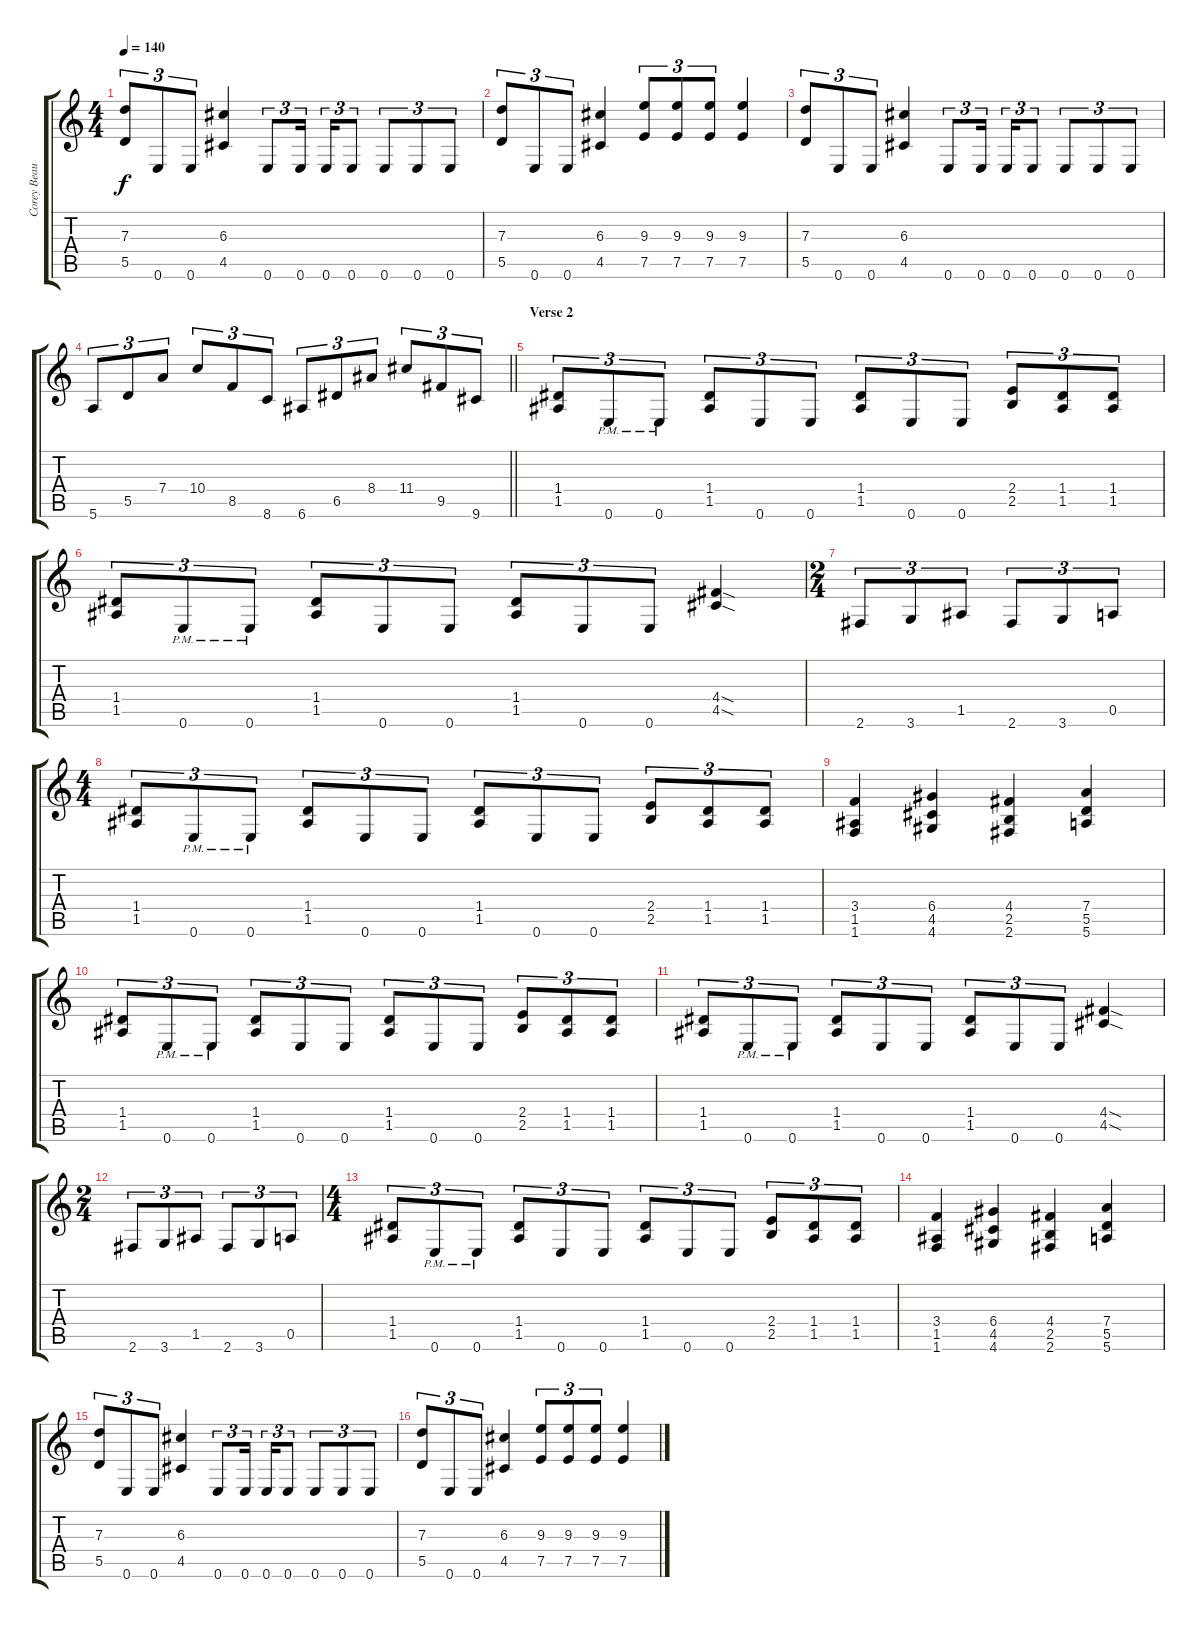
\track ("Corey Beaulieu" "Corey Beau") {instrument distortionguitar}
\staff {score tabs}
\tuning (E4 B3 G3 D3 A2 E2) {hide}
\ts (4 4)
\tempo 140
\clef g2
\ks c
(7.3 5.5).8{tu (3 2) dy f} 0.6.8{tu (3 2)} 0.6.8{tu (3 2)} (6.3 4.5).4 0.6.8{tu (3 2)} 0.6.16{tu (3 2) beam splitsecondary} 0.6.16{tu (3 2)} 0.6.8{tu (3 2)} 0.6.8{tu (3 2)} 0.6.8{tu (3 2)} 0.6.8{tu (3 2)} |
(7.3 5.5).8{tu (3 2)} 0.6.8{tu (3 2)} 0.6.8{tu (3 2)} (6.3 4.5).4 (9.3 7.5).8{tu (3 2)} (9.3 7.5).8{tu (3 2)} (9.3 7.5).8{tu (3 2)} (9.3 7.5).4 |
(7.3 5.5).8{tu (3 2)} 0.6.8{tu (3 2)} 0.6.8{tu (3 2)} (6.3 4.5).4 0.6.8{tu (3 2)} 0.6.16{tu (3 2) beam splitsecondary} 0.6.16{tu (3 2)} 0.6.8{tu (3 2)} 0.6.8{tu (3 2)} 0.6.8{tu (3 2)} 0.6.8{tu (3 2)} |
\barLineRight lightlight
5.6.8{tu (3 2)} 5.5.8{tu (3 2)} 7.4.8{tu (3 2)} 10.4.8{tu (3 2)} 8.5.8{tu (3 2)} 8.6.8{tu (3 2)} 6.6.8{tu (3 2)} 6.5.8{tu (3 2)} 8.4.8{tu (3 2)} 11.4.8{tu (3 2)} 9.5.8{tu (3 2)} 9.6.8{tu (3 2)} |
\section ("" "Verse 2 ")
(1.4 1.5).8{tu (3 2)} 0.6{pm}.8{tu (3 2)} 0.6{pm}.8{tu (3 2)} (1.4 1.5).8{tu (3 2)} 0.6.8{tu (3 2)} 0.6.8{tu (3 2)} (1.4 1.5).8{tu (3 2)} 0.6.8{tu (3 2)} 0.6.8{tu (3 2)} (2.4 2.5).8{tu (3 2)} (1.4 1.5).8{tu (3 2)} (1.4 1.5).8{tu (3 2)} |
(1.4 1.5).8{tu (3 2)} 0.6{pm}.8{tu (3 2)} 0.6{pm}.8{tu (3 2)} (1.4 1.5).8{tu (3 2)} 0.6.8{tu (3 2)} 0.6.8{tu (3 2)} (1.4 1.5).8{tu (3 2)} 0.6.8{tu (3 2)} 0.6.8{tu (3 2)} (4.4{sod} 4.5{sod}).4 |
\ts (2 4)
2.6.8{tu (3 2)} 3.6.8{tu (3 2)} 1.5.8{tu (3 2)} 2.6.8{tu (3 2)} 3.6.8{tu (3 2)} 0.5.8{tu (3 2)} |
\ts (4 4)
(1.4 1.5).8{tu (3 2)} 0.6{pm}.8{tu (3 2)} 0.6{pm}.8{tu (3 2)} (1.4 1.5).8{tu (3 2)} 0.6.8{tu (3 2)} 0.6.8{tu (3 2)} (1.4 1.5).8{tu (3 2)} 0.6.8{tu (3 2)} 0.6.8{tu (3 2)} (2.4 2.5).8{tu (3 2)} (1.4 1.5).8{tu (3 2)} (1.4 1.5).8{tu (3 2)} |
(3.4 1.5 1.6).4 (6.4 4.5 4.6).4 (4.4 2.5 2.6).4 (7.4 5.5 5.6).4 |
(1.4 1.5).8{tu (3 2)} 0.6{pm}.8{tu (3 2)} 0.6{pm}.8{tu (3 2)} (1.4 1.5).8{tu (3 2)} 0.6.8{tu (3 2)} 0.6.8{tu (3 2)} (1.4 1.5).8{tu (3 2)} 0.6.8{tu (3 2)} 0.6.8{tu (3 2)} (2.4 2.5).8{tu (3 2)} (1.4 1.5).8{tu (3 2)} (1.4 1.5).8{tu (3 2)} |
(1.4 1.5).8{tu (3 2)} 0.6{pm}.8{tu (3 2)} 0.6{pm}.8{tu (3 2)} (1.4 1.5).8{tu (3 2)} 0.6.8{tu (3 2)} 0.6.8{tu (3 2)} (1.4 1.5).8{tu (3 2)} 0.6.8{tu (3 2)} 0.6.8{tu (3 2)} (4.4{sod} 4.5{sod}).4 |
\ts (2 4)
2.6.8{tu (3 2)} 3.6.8{tu (3 2)} 1.5.8{tu (3 2)} 2.6.8{tu (3 2)} 3.6.8{tu (3 2)} 0.5.8{tu (3 2)} |
\ts (4 4)
(1.4 1.5).8{tu (3 2)} 0.6{pm}.8{tu (3 2)} 0.6{pm}.8{tu (3 2)} (1.4 1.5).8{tu (3 2)} 0.6.8{tu (3 2)} 0.6.8{tu (3 2)} (1.4 1.5).8{tu (3 2)} 0.6.8{tu (3 2)} 0.6.8{tu (3 2)} (2.4 2.5).8{tu (3 2)} (1.4 1.5).8{tu (3 2)} (1.4 1.5).8{tu (3 2)} |
(3.4 1.5 1.6).4 (6.4 4.5 4.6).4 (4.4 2.5 2.6).4 (7.4 5.5 5.6).4 |
(7.3 5.5).8{tu (3 2)} 0.6.8{tu (3 2)} 0.6.8{tu (3 2)} (6.3 4.5).4 0.6.8{tu (3 2)} 0.6.16{tu (3 2) beam splitsecondary} 0.6.16{tu (3 2)} 0.6.8{tu (3 2)} 0.6.8{tu (3 2)} 0.6.8{tu (3 2)} 0.6.8{tu (3 2)} |
(7.3 5.5).8{tu (3 2)} 0.6.8{tu (3 2)} 0.6.8{tu (3 2)} (6.3 4.5).4 (9.3 7.5).8{tu (3 2)} (9.3 7.5).8{tu (3 2)} (9.3 7.5).8{tu (3 2)} (9.3 7.5).4
